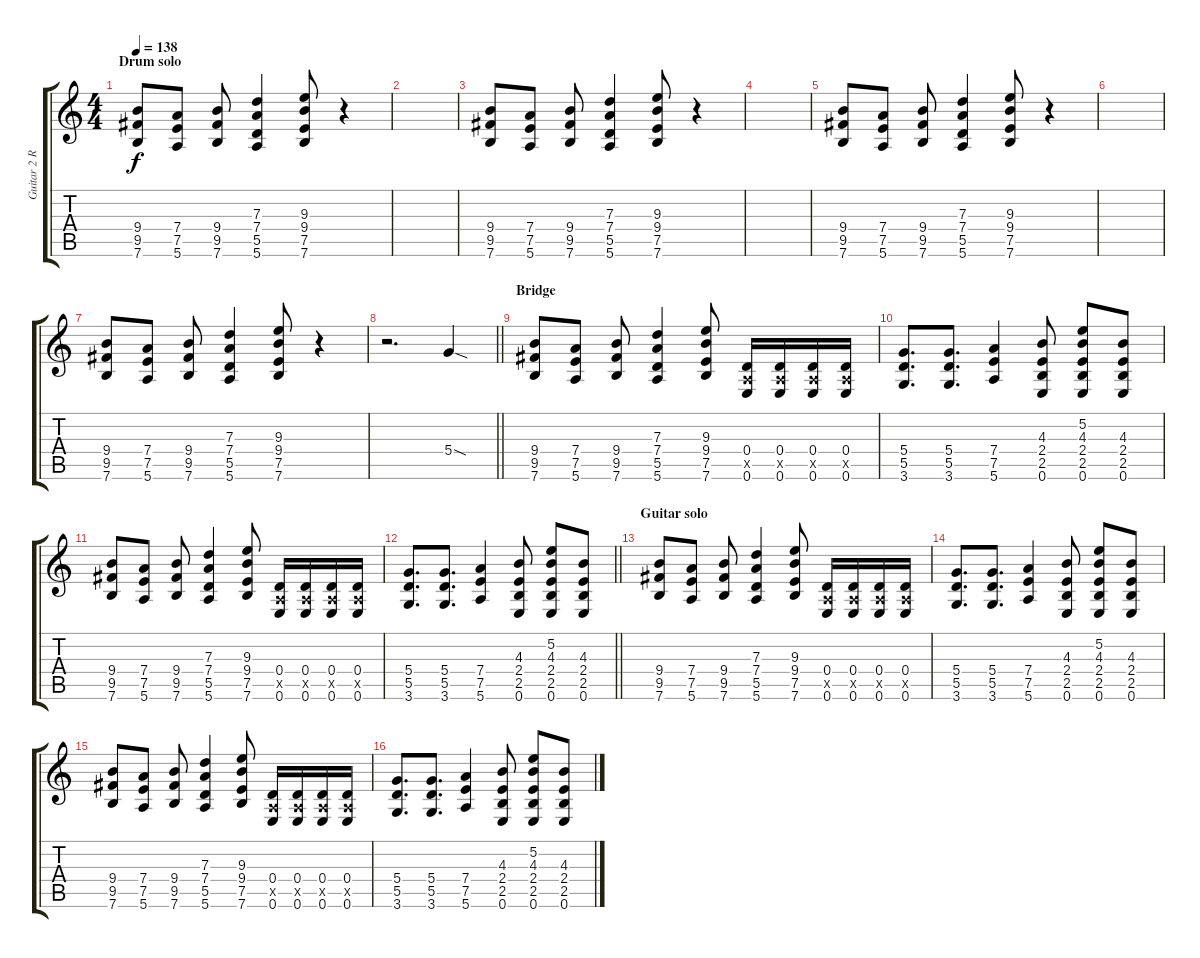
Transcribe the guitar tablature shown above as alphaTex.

\track ("Guitar 2 R" "Guitar 2 R") {instrument distortionguitar}
\staff {score tabs}
\tuning (E4 B3 G3 D3 A2 E2) {hide}
\ts (4 4)
\section ("" "Drum solo")
\tempo 138
\clef g2
\ks c
(9.4 9.5 7.6).8{dy f} (7.4 7.5 5.6).8 (9.4 9.5 7.6).8 (7.3 7.4 5.5 5.6).4 (9.3 9.4 7.5 7.6).8 r.4 |
|
(9.4 9.5 7.6).8 (7.4 7.5 5.6).8 (9.4 9.5 7.6).8 (7.3 7.4 5.5 5.6).4 (9.3 9.4 7.5 7.6).8 r.4 |
|
(9.4 9.5 7.6).8 (7.4 7.5 5.6).8 (9.4 9.5 7.6).8 (7.3 7.4 5.5 5.6).4 (9.3 9.4 7.5 7.6).8 r.4 |
|
(9.4 9.5 7.6).8 (7.4 7.5 5.6).8 (9.4 9.5 7.6).8 (7.3 7.4 5.5 5.6).4 (9.3 9.4 7.5 7.6).8 r.4 |
\barLineRight lightlight
r.2{d} 5.4{sod}.4 |
\section ("" "Bridge")
(9.4 9.5 7.6).8 (7.4 7.5 5.6).8 (9.4 9.5 7.6).8 (7.3 7.4 5.5 5.6).4 (9.3 9.4 7.5 7.6).8 (0.4 0.5{x} 0.6).16 (0.4 0.5{x} 0.6).16 (0.4 0.5{x} 0.6).16 (0.4 0.5{x} 0.6).16 |
(5.4 5.5 3.6).8{d} (5.4 5.5 3.6).8{d} (7.4 7.5 5.6).4 (4.3 2.4 2.5 0.6).8 (5.2 4.3 2.4 2.5 0.6).8 (4.3 2.4 2.5 0.6).8 |
(9.4 9.5 7.6).8 (7.4 7.5 5.6).8 (9.4 9.5 7.6).8 (7.3 7.4 5.5 5.6).4 (9.3 9.4 7.5 7.6).8 (0.4 0.5{x} 0.6).16 (0.4 0.5{x} 0.6).16 (0.4 0.5{x} 0.6).16 (0.4 0.5{x} 0.6).16 |
\barLineRight lightlight
(5.4 5.5 3.6).8{d} (5.4 5.5 3.6).8{d} (7.4 7.5 5.6).4 (4.3 2.4 2.5 0.6).8 (5.2 4.3 2.4 2.5 0.6).8 (4.3 2.4 2.5 0.6).8 |
\section ("" "Guitar solo")
(9.4 9.5 7.6).8 (7.4 7.5 5.6).8 (9.4 9.5 7.6).8 (7.3 7.4 5.5 5.6).4 (9.3 9.4 7.5 7.6).8 (0.4 0.5{x} 0.6).16 (0.4 0.5{x} 0.6).16 (0.4 0.5{x} 0.6).16 (0.4 0.5{x} 0.6).16 |
(5.4 5.5 3.6).8{d} (5.4 5.5 3.6).8{d} (7.4 7.5 5.6).4 (4.3 2.4 2.5 0.6).8 (5.2 4.3 2.4 2.5 0.6).8 (4.3 2.4 2.5 0.6).8 |
(9.4 9.5 7.6).8 (7.4 7.5 5.6).8 (9.4 9.5 7.6).8 (7.3 7.4 5.5 5.6).4 (9.3 9.4 7.5 7.6).8 (0.4 0.5{x} 0.6).16 (0.4 0.5{x} 0.6).16 (0.4 0.5{x} 0.6).16 (0.4 0.5{x} 0.6).16 |
(5.4 5.5 3.6).8{d} (5.4 5.5 3.6).8{d} (7.4 7.5 5.6).4 (4.3 2.4 2.5 0.6).8 (5.2 4.3 2.4 2.5 0.6).8 (4.3 2.4 2.5 0.6).8
